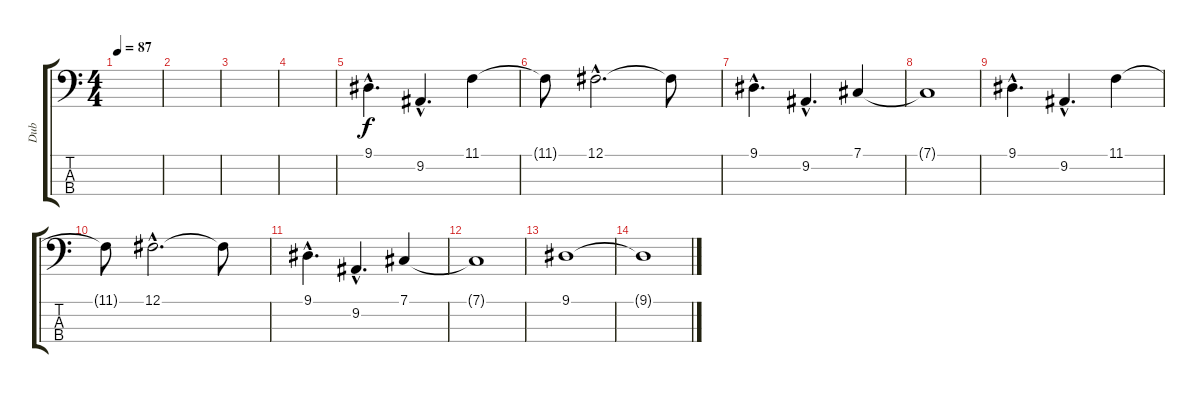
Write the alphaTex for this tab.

\track ("Dub" "Dub") {instrument clarinet}
\staff {score tabs}
\tuning (Gb2 Db2 Ab1 Eb1) {hide}
\ts (4 4)
\tempo 87
\clef f4
\ks c
|
|
|
|
9.1{hac}.4{d} 9.2{hac}.4{d} 11.1.4 |
11.1{t}.8 12.1{hac}.2{d} 12.1{t}.8 |
9.1{hac}.4{d} 9.2{hac}.4{d} 7.1.4 |
7.1{t}.1 |
9.1{hac}.4{d} 9.2{hac}.4{d} 11.1.4 |
11.1{t}.8 12.1{hac}.2{d} 12.1{t}.8 |
9.1{hac}.4{d} 9.2{hac}.4{d} 7.1.4 |
7.1{t}.1 |
9.1.1{volume 0} |
9.1{t}.1
